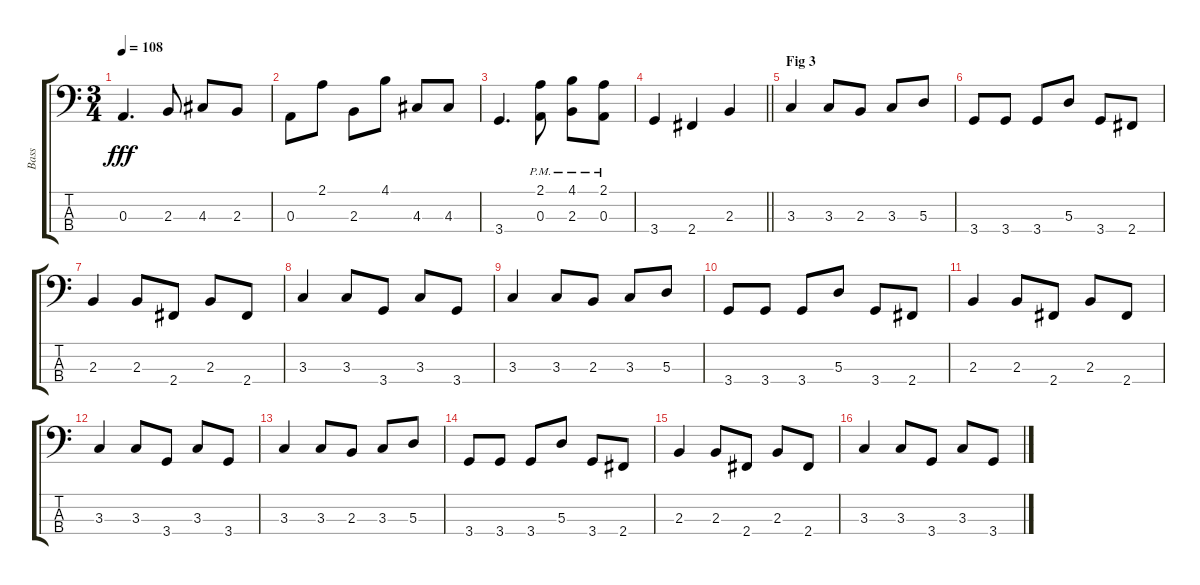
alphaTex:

\track ("Bass" "Bass") {instrument electricbassfinger}
\staff {score tabs}
\tuning (G2 D2 A1 E1) {hide}
\ts (3 4)
\tempo 108
\clef f4
\ks c
0.3.4{d dy fff} 2.3.8 4.3.8 2.3.8 |
0.3.8 2.1.8 2.3.8 4.1.8 4.3.8 4.3.8 |
3.4.4{d} (2.1{pm} 0.3{pm}).8 (4.1{pm} 2.3{pm}).8 (2.1{pm} 0.3{pm}).8 |
\barLineRight lightlight
3.4.4 2.4.4 2.3.4 |
\section ("" "Fig 3")
3.3.4 3.3.8 2.3.8 3.3.8 5.3.8 |
3.4.8 3.4.8 3.4.8 5.3.8 3.4.8 2.4.8 |
2.3.4 2.3.8 2.4.8 2.3.8 2.4.8 |
3.3.4 3.3.8 3.4.8 3.3.8 3.4.8 |
3.3.4 3.3.8 2.3.8 3.3.8 5.3.8 |
3.4.8 3.4.8 3.4.8 5.3.8 3.4.8 2.4.8 |
2.3.4 2.3.8 2.4.8 2.3.8 2.4.8 |
3.3.4 3.3.8 3.4.8 3.3.8 3.4.8 |
3.3.4 3.3.8 2.3.8 3.3.8 5.3.8 |
3.4.8 3.4.8 3.4.8 5.3.8 3.4.8 2.4.8 |
2.3.4 2.3.8 2.4.8 2.3.8 2.4.8 |
3.3.4 3.3.8 3.4.8 3.3.8 3.4.8
